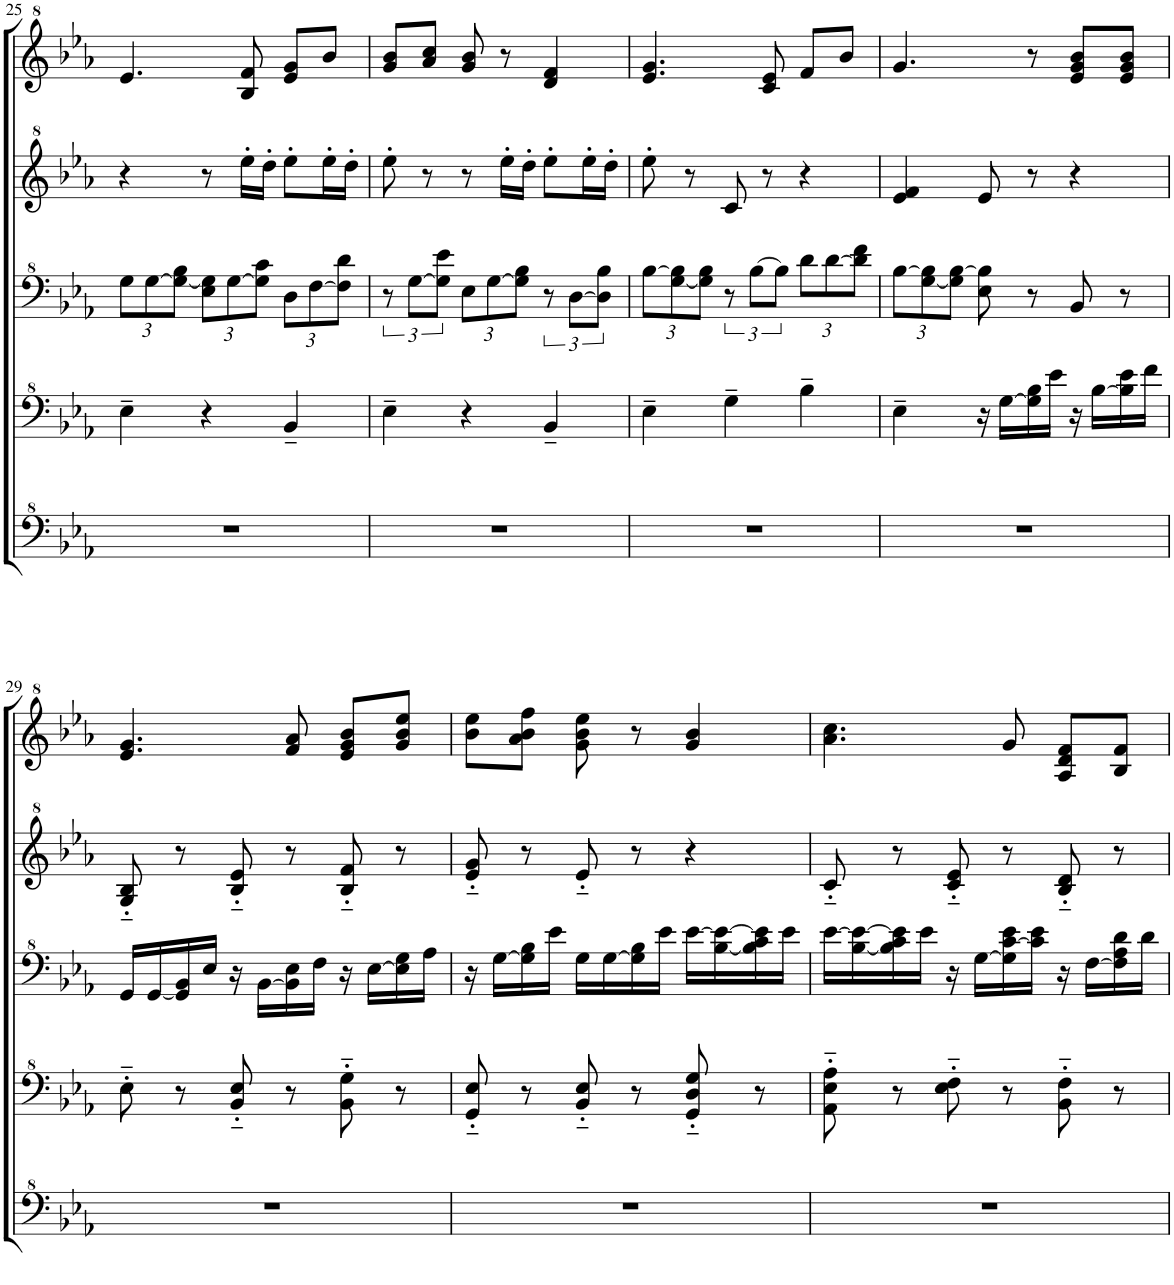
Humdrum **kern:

**kern	**kern	**kern	**kern	**kern
*part1	*part1	*part1	*part1	*part1
*staff5	*staff4	*staff3	*staff2	*staff1
*I"Model III	*	*	*	*
!!LO:PB:g=z
*clefF^4	*clefF^4	*clefF^4	*clefG^2	*clefG^2
*k[b-e-a-]	*k[b-e-a-]	*k[b-e-a-]	*k[b-e-a-]	*k[b-e-a-]
*M3/4	*M3/4	*M3/4	*M3/4	*M3/4
*	*	*Xbrackettup	*	*
=25	=25	=25	=25	=25
2.r	4e-~\	12g\L	4r	4.ee-/
.	.	[12g\	.	.
.	.	12g\_ 12b-\J	.	.
.	4r	12e-\ 12g\]L	8r	.
.	.	[12g\	.	.
.	.	.	16eee-'\LL	8b-/ 8ff/
.	.	12g\] 12cc\J	.	.
.	.	.	16ddd'\JJ	.
.	4B-~/	12d\L	8eee-'\L	8ee-/ 8gg/L
.	.	[12f\	.	.
.	.	.	16eee-'\L	8bb-/J
.	.	12f\] 12dd\J	.	.
.	.	.	16ddd'\JJ	.
=26	=26	=26	=26	=26
*	*	*brackettup	*	*
2.r	4e-~\	12r	8eee-'\	8gg/ 8bb-/L
.	.	[12g\L	.	.
.	.	.	8r	8aa-/ 8ccc/J
.	.	12g\] 12ee-\J	.	.
*	*	*Xbrackettup	*	*
.	4r	12e-\L	8r	8gg/ 8bb-/
.	.	[12g\	.	.
.	.	.	16eee-'\LL	8r
.	.	12g\] 12b-\J	.	.
.	.	.	16ddd'\JJ	.
*	*	*brackettup	*	*
.	4B-~/	12r	8eee-'\L	4dd/ 4ff/
.	.	[12d\L	.	.
.	.	.	16eee-'\L	.
.	.	12d\] 12b-\J	.	.
.	.	.	16ddd'\JJ	.
=27	=27	=27	=27	=27
*	*	*Xbrackettup	*	*
2.r	4e-~\	[12b-\L	8eee-'\	4.ee-/ 4.gg/
.	.	[12g\ 12b-\]	.	.
.	.	.	8r	.
.	.	12g\] 12b-\J	.	.
*	*	*brackettup	*	*
.	4g~\	12r	8cc/	.
.	.	[12b-\L	.	.
.	.	.	8r	8cc/ 8ee-/
.	.	12b-\J]	.	.
*	*	*Xbrackettup	*	*
.	4b-~\	12dd\L	4r	8ff/L
.	.	[12dd\	.	.
.	.	.	.	8bb-/J
.	.	12dd\] 12ff\J	.	.
=28	=28	=28	=28	=28
2.r	4e-~\	[12b-\L	4ee-/ 4ff/	4.gg/
.	.	[12g\ 12b-\]	.	.
.	.	12g\] [12b-\J	.	.
.	16r	8e-\ 8b-\]	8ee-/	.
.	[16g\LL	.	.	.
.	16g\] 16b-\	8r	8r	8r
.	16ee-\JJ	.	.	.
.	16r	8B-/	4r	8ee-/ 8gg/ 8bb-/L
.	[16b-\LL	.	.	.
.	16b-\] 16ee-\	8r	.	8ee-/ 8gg/ 8bb-/J
.	16ff\JJ	.	.	.
!!LO:LB:g=z
=29	=29	=29	=29	=29
2.r	8e-'~\	16G/LL	8g/'~ 8b-/'~	4.ee-/ 4.gg/
.	.	[16G/	.	.
.	8r	16G/] 16B-/	8r	.
.	.	16e-/JJ	.	.
.	8B-/'~ 8e-/'~	16r	8b-/'~ 8ee-/'~	.
.	.	[16B-\LL	.	.
.	8r	16B-\] 16e-\	8r	8ff/ 8aa-/
.	.	16f\JJ	.	.
.	8B-\'~ 8g\'~	16r	8b-/'~ 8ff/'~	8ee-/ 8gg/ 8bb-/L
.	.	[16e-\LL	.	.
.	8r	16e-\] 16g\	8r	8gg/ 8bb-/ 8eee-/J
.	.	16a-\JJ	.	.
=30	=30	=30	=30	=30
2.r	8G/'~ 8e-/'~	16r	8ee-/'~ 8gg/'~	8bb-\ 8eee-\L
.	.	[16g\LL	.	.
.	8r	16g\] 16b-\	8r	8aa-\ 8bb-\ 8fff\J
.	.	16ee-\JJ	.	.
.	8B-/'~ 8e-/'~	16g\LL	8ee-'~/	8gg\ 8bb-\ 8eee-\
.	.	[16g\	.	.
.	8r	16g\] 16b-\	8r	8r
.	.	16ee-\JJ	.	.
.	8G/'~ 8d/'~ 8g/'~	[16ee-\LL	4r	4gg/ 4bb-/
.	.	[16b-\ 16ee-\_	.	.
.	8r	16b-\] 16cc\ 16ee-\]	.	.
.	.	16ee-\JJ	.	.
=31	=31	=31	=31	=31
2.r	8A-\'~ 8e-\'~ 8a-\'~	[16ee-\LL	8cc'~/	4.aa-\ 4.ccc\
.	.	[16b-\ 16ee-\_	.	.
.	8r	16b-\] 16cc\ 16ee-\]	8r	.
.	.	16ee-\JJ	.	.
.	8e-\'~ 8f\'~	16r	8cc/'~ 8ee-/'~	.
.	.	[16g\LL	.	.
.	8r	16g\] [16cc\ 16ee-\	8r	8gg/
.	.	16cc\] 16ee-\JJ	.	.
.	8B-\'~ 8f\'~	16r	8b-/'~ 8dd/'~	8a-/ 8dd/ 8ff/L
.	.	[16f\LL	.	.
.	8r	16f\] 16a-\ 16dd\	8r	8b-/ 8ff/J
.	.	16dd\JJ	.	.
=	=	=	=	=
*-	*-	*-	*-	*-
